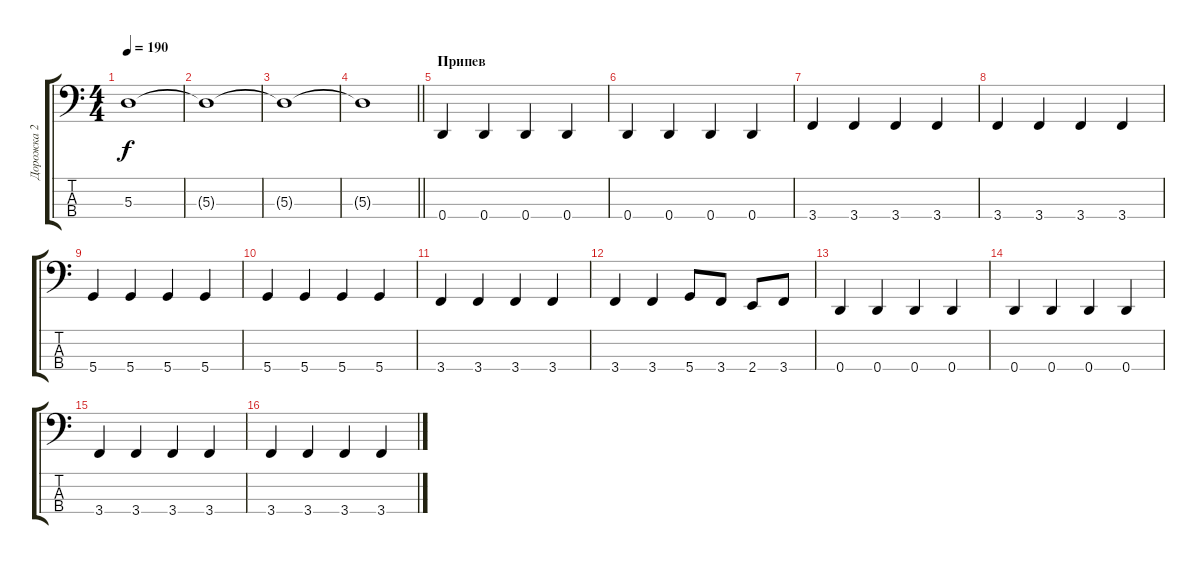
\track ("Дорожка 2" "Дорожка 2") {instrument slapbass1}
\staff {score tabs}
\tuning (G2 D2 A1 D1) {hide}
\ts (4 4)
\tempo 190
\clef f4
\ks c
5.3{t}.1{dy f} |
5.3{t}.1 |
5.3{t}.1 |
\barLineRight lightlight
5.3{t}.1 |
\section ("" "Припев")
0.4.4 0.4.4 0.4.4 0.4.4 |
0.4.4 0.4.4 0.4.4 0.4.4 |
3.4.4 3.4.4 3.4.4 3.4.4 |
3.4.4 3.4.4 3.4.4 3.4.4 |
5.4.4 5.4.4 5.4.4 5.4.4 |
5.4.4 5.4.4 5.4.4 5.4.4 |
3.4.4 3.4.4 3.4.4 3.4.4 |
3.4.4 3.4.4 5.4.8 3.4.8 2.4.8 3.4.8 |
0.4.4 0.4.4 0.4.4 0.4.4 |
0.4.4 0.4.4 0.4.4 0.4.4 |
3.4.4 3.4.4 3.4.4 3.4.4 |
3.4.4 3.4.4 3.4.4 3.4.4
